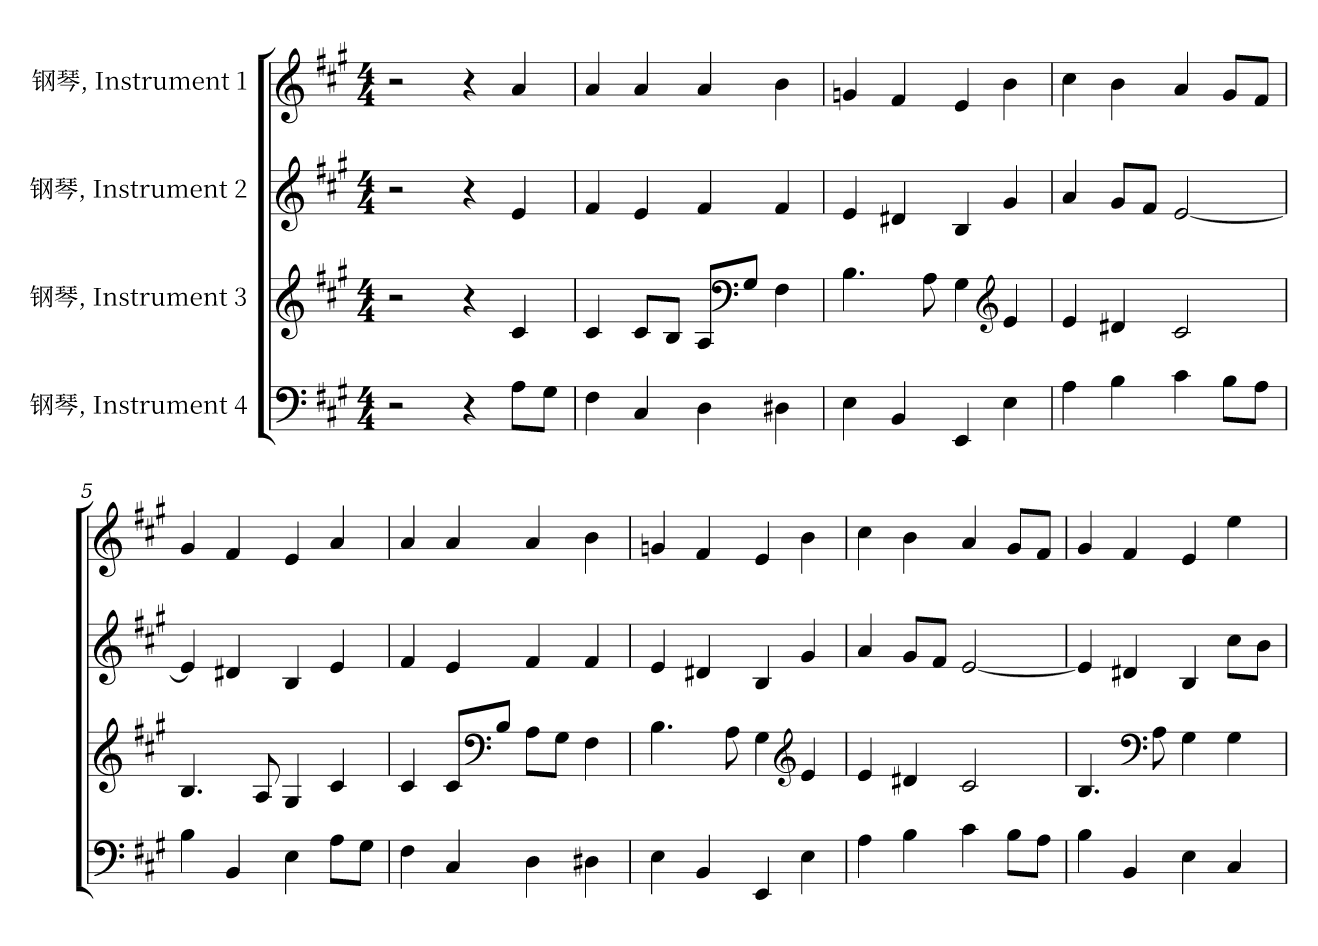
**kern	**kern	**kern	**kern
*part4	*part3	*part2	*part1
*staff4	*staff3	*staff2	*staff1
*I"钢琴, Instrument 4	*I"钢琴, Instrument 3	*I"钢琴, Instrument 2	*I"钢琴, Instrument 1
*clefF4	*clefG2	*clefG2	*clefG2
*k[f#c#g#]	*k[f#c#g#]	*k[f#c#g#]	*k[f#c#g#]
*M4/4	*M4/4	*M4/4	*M4/4
*MM70	*MM70	*MM70	*MM70
=1	=1	=1	=1
2r	2r	2r	2r
4r	4r	4r	4r
8A\L	4c#/	4e/	4a/
8G#\J	.	.	.
=2	=2	=2	=2
4F#\	4c#/	4f#/	4a/
4C#/	8c#/L	4e/	4a/
.	8B/J	.	.
4D\	8A/L	4f#/	4a/
*	*clefF4	*	*
.	8G#/J	.	.
4D#X\	4F#\	4f#/	4b\
=3	=3	=3	=3
4E\	4.B\	4e/	4gn/
4BB/	.	4d#X/	4f#/
.	8A\	.	.
4EE/	4G#\	4B/	4e/
*	*clefG2	*	*
4E\	4e/	4g#/	4b\
=4	=4	=4	=4
4A\	4e/	4a/	4cc#\
4B\	4d#X/	8g#/L	4b\
.	.	8f#/J	.
4c#\	2c#/	[2e/	4a/
8B\L	.	.	8g#/L
8A\J	.	.	8f#/J
!!LO:LB:g=z
=5	=5	=5	=5
4B\	4.B/	4e/]	4g#/
4BB/	.	4d#X/	4f#/
.	8A/	.	.
4E\	4G#/	4B/	4e/
8A\L	4c#/	4e/	4a/
8G#\J	.	.	.
=6	=6	=6	=6
4F#\	4c#/	4f#/	4a/
4C#/	8c#/L	4e/	4a/
*	*clefF4	*	*
.	8B/J	.	.
4D\	8A\L	4f#/	4a/
.	8G#\J	.	.
4D#X\	4F#\	4f#/	4b\
=7	=7	=7	=7
4E\	4.B\	4e/	4gn/
4BB/	.	4d#X/	4f#/
.	8A\	.	.
4EE/	4G#\	4B/	4e/
*	*clefG2	*	*
4E\	4e/	4g#/	4b\
=8	=8	=8	=8
4A\	4e/	4a/	4cc#\
4B\	4d#X/	8g#/L	4b\
.	.	8f#/J	.
4c#\	2c#/	[2e/	4a/
8B\L	.	.	8g#/L
8A\J	.	.	8f#/J
=9	=9	=9	=9
4B\	4.B/	4e/]	4g#/
4BB/	.	4d#X/	4f#/
*	*clefF4	*	*
.	8A\	.	.
4E\	4G#\	4B/	4e/
4C#/	4G#\	8cc#\L	4ee\
.	.	8b\J	.
=	=	=	=
*-	*-	*-	*-
